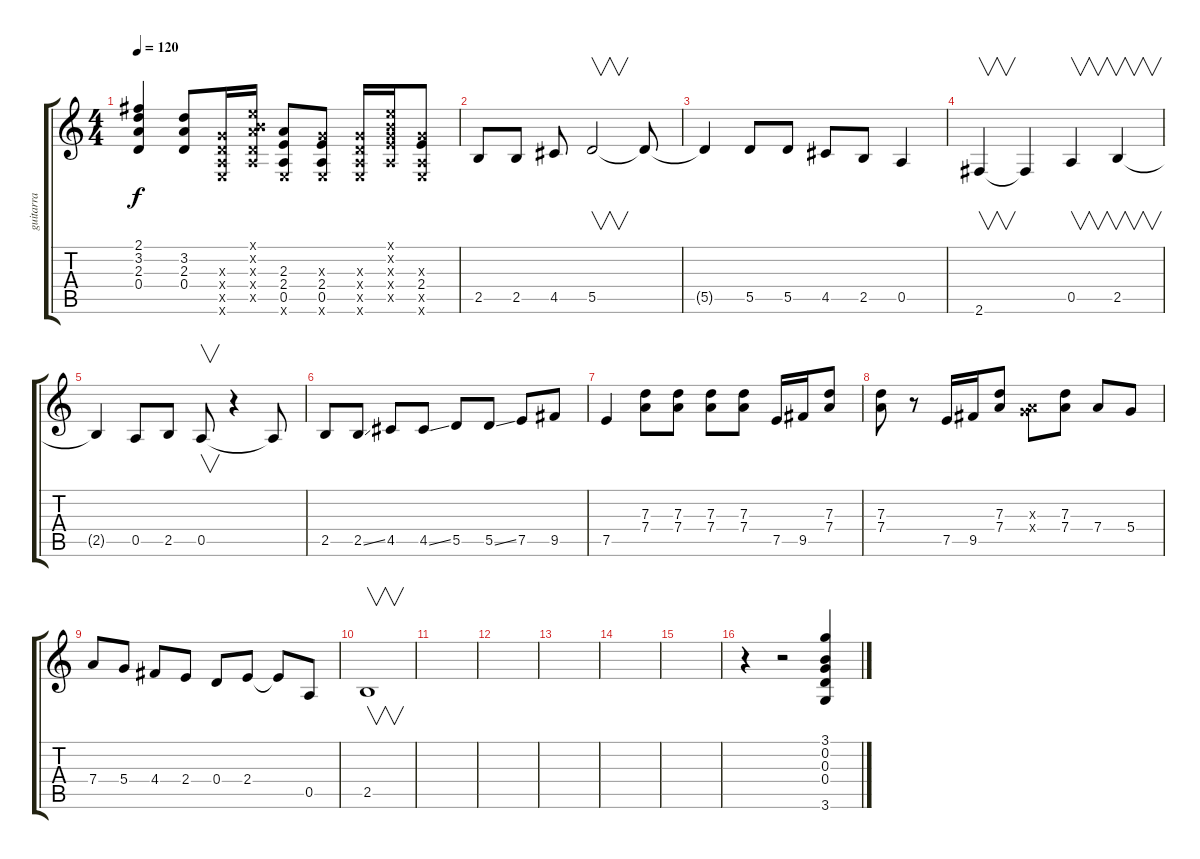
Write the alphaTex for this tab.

\track ("guitarra" "guitarra") {instrument distortionguitar}
\staff {score tabs}
\tuning (E4 B3 G3 D3 A2 E2) {hide}
\ts (4 4)
\tempo 120
\clef g2
\ks c
(2.1 3.2 2.3 0.4).4{dy f} (3.2 2.3 0.4).8 (0.3{x} 0.4{x} 0.5{x} 0.6{x}).16 (0.1{x} 0.2{x} 2.3{x} 0.4{x} 0.5{x}).16 (2.3 2.4 0.5 0.6{x}).8 (0.3{x} 2.4 0.5 0.6{x}).8 (0.3{x} 0.4{x} 0.5{x} 0.6{x}).16 (0.1{x} 0.2{x} 0.3{x} 2.4{x} 0.5{x}).16 (0.3{x} 2.4 0.5{x} 0.6{x}).8 |
2.5.8 2.5.8 4.5.8 5.5.2{v} 5.5{t}.8 |
5.5{t}.4 5.5.8 5.5.8 4.5.8 2.5.8 0.5.4 |
2.6.4{v} 2.6{t}.4 0.5.4{v} 2.5.4{v} |
2.5{t}.4 0.5.8 2.5.8 0.5.8{v} r.4 0.5{t}.8 |
2.5.8 2.5{ss}.8 4.5.8 4.5{ss}.8 5.5.8 5.5{ss}.8 7.5.8 9.5.8 |
7.5.4 (7.3 7.4).8 (7.3 7.4).8 (7.3 7.4).8 (7.3 7.4).8 7.5.16 9.5.16 (7.3 7.4).8 |
(7.3 7.4).8 r.8 7.5.16 9.5.16 (7.3 7.4).8 (0.3{x} 7.4{x}).8 (7.3 7.4).8 7.4.8 5.4.8 |
7.4.8 5.4.8 4.4.8 2.4.8 0.4.8 2.4.8 2.4{t}.8 0.5.8 |
2.5.1{v} |
|
|
|
|
|
r.4 r.2 (3.1 0.2 0.3 0.4 3.6).4
